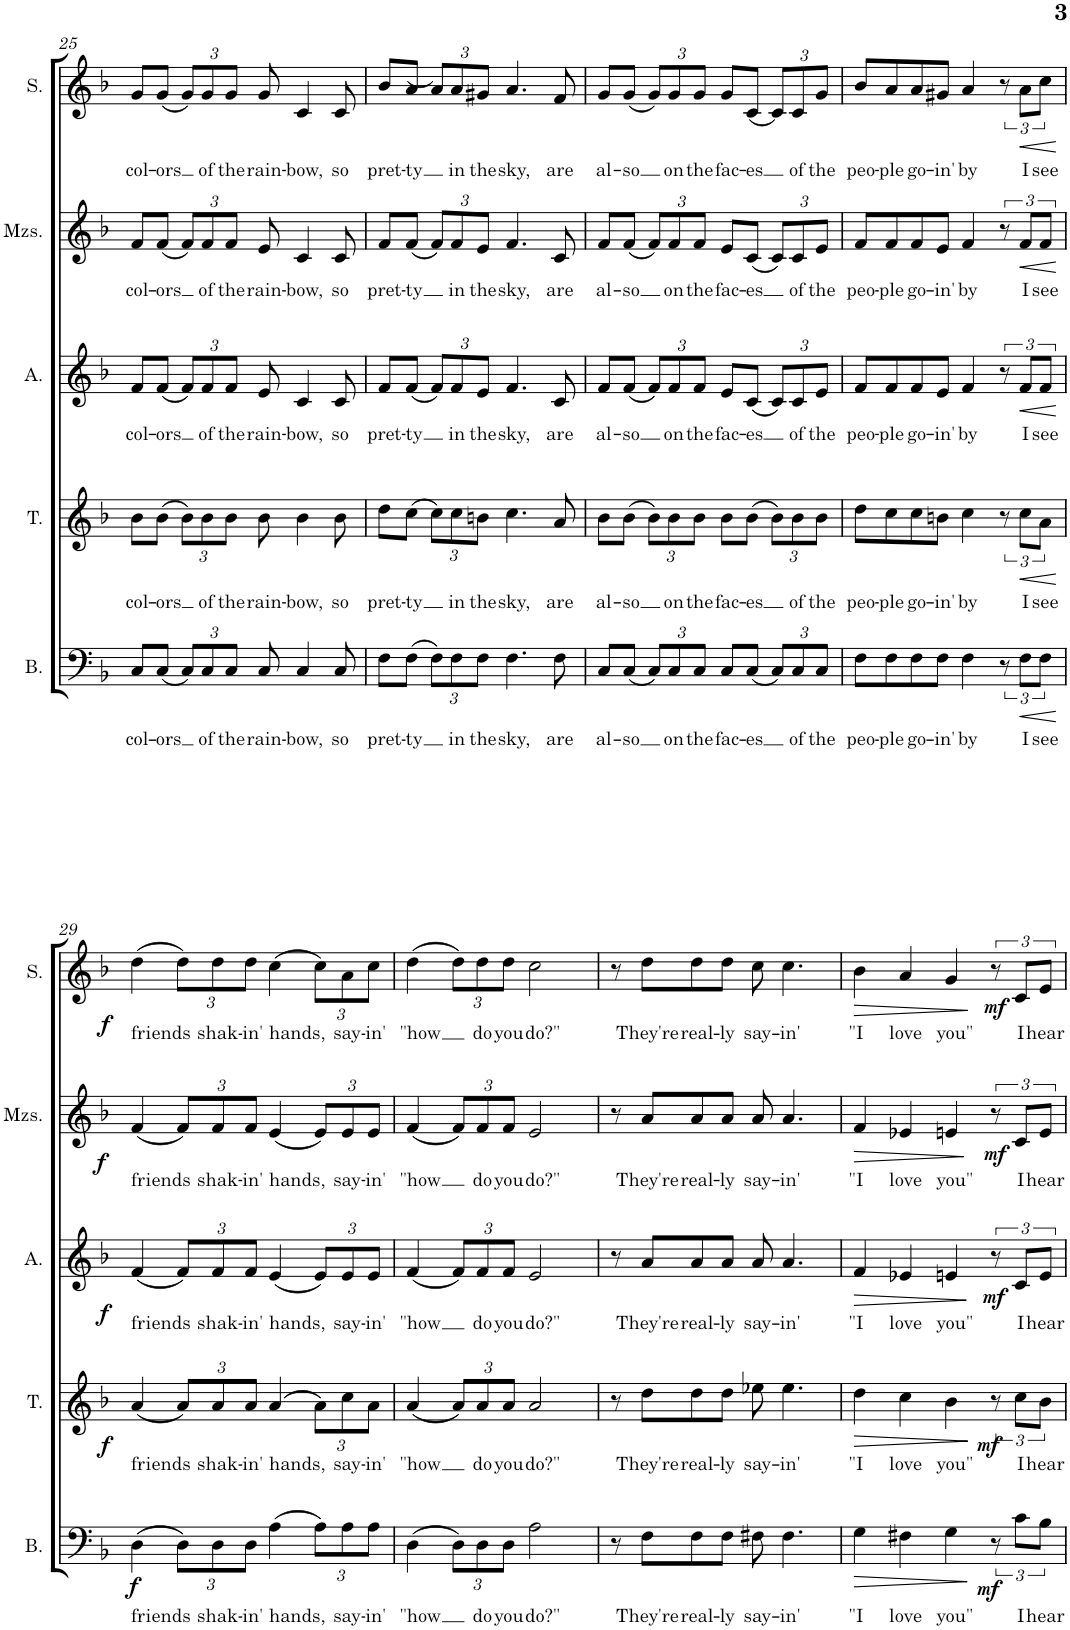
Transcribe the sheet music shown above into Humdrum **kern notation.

**kern	**text	**dynam	**kern	**text	**dynam	**kern	**text	**dynam	**kern	**text	**dynam	**kern	**text	**dynam
*part5	*part5	*part5	*part4	*part4	*part4	*part3	*part3	*part3	*part2	*part2	*part2	*part1	*part1	*part1
*staff5	*staff5	*staff5	*staff4	*staff4	*staff4	*staff3	*staff3	*staff3	*staff2	*staff2	*staff2	*staff1	*staff1	*staff1
*I"Bass	*	*	*I"Ténor	*	*	*I"Alto	*	*	*I"Mezzo-soprano	*	*	*I"Soprano	*	*
*I'B.	*	*	*I'T.	*	*	*I'A.	*	*	*I'Mzs.	*	*	*I'S.	*	*
!!LO:PB:g=z
*clefF4	*	*	*clefG2	*	*	*clefG2	*	*	*clefG2	*	*	*clefG2	*	*
*k[b-]	*	*	*k[b-]	*	*	*k[b-]	*	*	*k[b-]	*	*	*k[b-]	*	*
*M4/4	*	*	*M4/4	*	*	*M4/4	*	*	*M4/4	*	*	*M4/4	*	*
=25	=25	=25	=25	=25	=25	=25	=25	=25	=25	=25	=25	=25	=25	=25
!	!LO:LY:b	!	!	!LO:LY:b	!	!	!LO:LY:b	!	!	!LO:LY:b	!	!	!LO:LY:b	!
8C/L	col-	.	8b-\L	col-	.	8f/L	col-	.	8f/L	col-	.	8g/L	col-	.
!	!LO:LY:b	!	!	!LO:LY:b	!	!	!LO:LY:b	!	!	!LO:LY:b	!	!	!LO:LY:b	!
(8C/J	-ors	.	(8b-\J	-ors	.	(8f/J	-ors	.	(8f/J	-ors	.	(8g/J	-ors	.
*Xbrackettup	*	*	*Xbrackettup	*	*	*Xbrackettup	*	*	*Xbrackettup	*	*	*Xbrackettup	*	*
12C/L)	.	.	12b-\L)	.	.	12f/L)	.	.	12f/L)	.	.	12g/L)	.	.
!	!LO:LY:b	!	!	!LO:LY:b	!	!	!LO:LY:b	!	!	!LO:LY:b	!	!	!LO:LY:b	!
12C/	of	.	12b-\	of	.	12f/	of	.	12f/	of	.	12g/	of	.
!	!LO:LY:b	!	!	!LO:LY:b	!	!	!LO:LY:b	!	!	!LO:LY:b	!	!	!LO:LY:b	!
12C/J	the	.	12b-\J	the	.	12f/J	the	.	12f/J	the	.	12g/J	the	.
!	!LO:LY:b	!	!	!LO:LY:b	!	!	!LO:LY:b	!	!	!LO:LY:b	!	!	!LO:LY:b	!
8C/	rain-	.	8b-\	rain-	.	8e/	rain-	.	8e/	rain-	.	8g/	rain-	.
!	!LO:LY:b	!	!	!LO:LY:b	!	!	!LO:LY:b	!	!	!LO:LY:b	!	!	!LO:LY:b	!
4C/	-bow,	.	4b-\	-bow,	.	4c/	-bow,	.	4c/	-bow,	.	4c/	-bow,	.
!	!LO:LY:b	!	!	!LO:LY:b	!	!	!LO:LY:b	!	!	!LO:LY:b	!	!	!LO:LY:b	!
8C/	so	.	8b-\	so	.	8c/	so	.	8c/	so	.	8c/	so	.
=26	=26	=26	=26	=26	=26	=26	=26	=26	=26	=26	=26	=26	=26	=26
!	!LO:LY:b	!	!	!LO:LY:b	!	!	!LO:LY:b	!	!	!LO:LY:b	!	!	!LO:LY:b	!
8F\L	pret-	.	8dd\L	pret-	.	8f/L	pret-	.	8f/L	pret-	.	8b-/L	pret-	.
!	!LO:LY:b	!	!	!LO:LY:b	!	!	!LO:LY:b	!	!	!LO:LY:b	!	!	!LO:LY:b	!
(8F\J	-ty	.	(8cc\J	-ty	.	(8f/J	-ty	.	(8f/J	-ty	.	(8a/J	-ty	.
12F\L)	.	.	12cc\L)	.	.	12f/L)	.	.	12f/L)	.	.	12a/L)	.	.
!	!LO:LY:b	!	!	!LO:LY:b	!	!	!LO:LY:b	!	!	!LO:LY:b	!	!	!LO:LY:b	!
12F\	in	.	12cc\	in	.	12f/	in	.	12f/	in	.	12a/	in	.
!	!LO:LY:b	!	!	!LO:LY:b	!	!	!LO:LY:b	!	!	!LO:LY:b	!	!	!LO:LY:b	!
12F\J	the	.	12bn\J	the	.	12e/J	the	.	12e/J	the	.	12g#X/J	the	.
!	!LO:LY:b	!	!	!LO:LY:b	!	!	!LO:LY:b	!	!	!LO:LY:b	!	!	!LO:LY:b	!
4.F\	sky,	.	4.cc\	sky,	.	4.f/	sky,	.	4.f/	sky,	.	4.a/	sky,	.
!	!LO:LY:b	!	!	!LO:LY:b	!	!	!LO:LY:b	!	!	!LO:LY:b	!	!	!LO:LY:b	!
8F\	are	.	8a/	are	.	8c/	are	.	8c/	are	.	8f/	are	.
=27	=27	=27	=27	=27	=27	=27	=27	=27	=27	=27	=27	=27	=27	=27
!	!LO:LY:b	!	!	!LO:LY:b	!	!	!LO:LY:b	!	!	!LO:LY:b	!	!	!LO:LY:b	!
8C/L	al-	.	8b-\L	al-	.	8f/L	al-	.	8f/L	al-	.	8g/L	al-	.
!	!LO:LY:b	!	!	!LO:LY:b	!	!	!LO:LY:b	!	!	!LO:LY:b	!	!	!LO:LY:b	!
(8C/J	-so	.	(8b-\J	-so	.	(8f/J	-so	.	(8f/J	-so	.	(8g/J	-so	.
12C/L)	.	.	12b-\L)	.	.	12f/L)	.	.	12f/L)	.	.	12g/L)	.	.
!	!LO:LY:b	!	!	!LO:LY:b	!	!	!LO:LY:b	!	!	!LO:LY:b	!	!	!LO:LY:b	!
12C/	on	.	12b-\	on	.	12f/	on	.	12f/	on	.	12g/	on	.
!	!LO:LY:b	!	!	!LO:LY:b	!	!	!LO:LY:b	!	!	!LO:LY:b	!	!	!LO:LY:b	!
12C/J	the	.	12b-\J	the	.	12f/J	the	.	12f/J	the	.	12g/J	the	.
!	!LO:LY:b	!	!	!LO:LY:b	!	!	!LO:LY:b	!	!	!LO:LY:b	!	!	!LO:LY:b	!
8C/L	fac-	.	8b-\L	fac-	.	8e/L	fac-	.	8e/L	fac-	.	8g/L	fac-	.
!	!LO:LY:b	!	!	!LO:LY:b	!	!	!LO:LY:b	!	!	!LO:LY:b	!	!	!LO:LY:b	!
(8C/J	-es	.	(8b-\J	-es	.	(8c/J	-es	.	(8c/J	-es	.	(8c/J	-es	.
12C/L)	.	.	12b-\L)	.	.	12c/L)	.	.	12c/L)	.	.	12c/L)	.	.
!	!LO:LY:b	!	!	!LO:LY:b	!	!	!LO:LY:b	!	!	!LO:LY:b	!	!	!LO:LY:b	!
12C/	of	.	12b-\	of	.	12c/	of	.	12c/	of	.	12c/	of	.
!	!LO:LY:b	!	!	!LO:LY:b	!	!	!LO:LY:b	!	!	!LO:LY:b	!	!	!LO:LY:b	!
12C/J	the	.	12b-\J	the	.	12e/J	the	.	12e/J	the	.	12g/J	the	.
=28	=28	=28	=28	=28	=28	=28	=28	=28	=28	=28	=28	=28	=28	=28
!	!LO:LY:b	!	!	!LO:LY:b	!	!	!LO:LY:b	!	!	!LO:LY:b	!	!	!LO:LY:b	!
8F\L	peo-	.	8dd\L	peo-	.	8f/L	peo-	.	8f/L	peo-	.	8b-/L	peo-	.
!	!LO:LY:b	!	!	!LO:LY:b	!	!	!LO:LY:b	!	!	!LO:LY:b	!	!	!LO:LY:b	!
8F\	-ple	.	8cc\	-ple	.	8f/	-ple	.	8f/	-ple	.	8a/	-ple	.
!	!LO:LY:b	!	!	!LO:LY:b	!	!	!LO:LY:b	!	!	!LO:LY:b	!	!	!LO:LY:b	!
8F\	go-	.	8cc\	go-	.	8f/	go-	.	8f/	go-	.	8a/	go-	.
!	!LO:LY:b	!	!	!LO:LY:b	!	!	!LO:LY:b	!	!	!LO:LY:b	!	!	!LO:LY:b	!
8F\J	-in'	.	8bn\J	-in'	.	8e/J	-in'	.	8e/J	-in'	.	8g#X/J	-in'	.
!	!LO:LY:b	!	!	!LO:LY:b	!	!	!LO:LY:b	!	!	!LO:LY:b	!	!	!LO:LY:b	!
4F\	by	.	4cc\	by	.	4f/	by	.	4f/	by	.	4a/	by	.
*brackettup	*	*	*brackettup	*	*	*brackettup	*	*	*brackettup	*	*	*brackettup	*	*
12r	.	.	12r	.	.	12r	.	.	12r	.	.	12r	.	.
!	!LO:LY:b	!LO:HP:b	!	!LO:LY:b	!LO:HP:b	!	!LO:LY:b	!LO:HP:b	!	!LO:LY:b	!LO:HP:b	!	!LO:LY:b	!LO:HP:b
12F\L	I	<	12cc\L	I	<	12f/L	I	<	12f/L	I	<	12a\L	I	<
!	!LO:LY:b	!	!	!LO:LY:b	!	!	!LO:LY:b	!	!	!LO:LY:b	!	!	!LO:LY:b	!
12F\J	see	.	12a\J	see	.	12f/J	see	.	12f/J	see	.	12cc\J	see	.
.	.	[	.	.	[	.	.	[	.	.	[	.	.	[
!!LO:LB:g=z
=29	=29	=29	=29	=29	=29	=29	=29	=29	=29	=29	=29	=29	=29	=29
!	!LO:LY:b	!LO:DY:b	!	!LO:LY:b	!LO:DY:b	!	!LO:LY:b	!LO:DY:b	!	!LO:LY:b	!LO:DY:b	!	!LO:LY:b	!LO:DY:b
(4D\	friends	f	(4a/	friends	f	(4f/	friends	f	(4f/	friends	f	(4dd\	friends	f
*Xbrackettup	*	*	*Xbrackettup	*	*	*Xbrackettup	*	*	*Xbrackettup	*	*	*Xbrackettup	*	*
12D\L)	.	.	12a/L)	.	.	12f/L)	.	.	12f/L)	.	.	12dd\L)	.	.
!	!LO:LY:b	!	!	!LO:LY:b	!	!	!LO:LY:b	!	!	!LO:LY:b	!	!	!LO:LY:b	!
12D\	shak-	.	12a/	shak-	.	12f/	shak-	.	12f/	shak-	.	12dd\	shak-	.
!	!LO:LY:b	!	!	!LO:LY:b	!	!	!LO:LY:b	!	!	!LO:LY:b	!	!	!LO:LY:b	!
12D\J	-in'	.	12a/J	-in'	.	12f/J	-in'	.	12f/J	-in'	.	12dd\J	-in'	.
!	!LO:LY:b	!	!	!LO:LY:b	!	!	!LO:LY:b	!	!	!LO:LY:b	!	!	!LO:LY:b	!
(4A\	hands,	.	(4a/	hands,	.	(4e/	hands,	.	(4e/	hands,	.	(4cc\	hands,	.
12A\L)	.	.	12a\L)	.	.	12e/L)	.	.	12e/L)	.	.	12cc\L)	.	.
!	!LO:LY:b	!	!	!LO:LY:b	!	!	!LO:LY:b	!	!	!LO:LY:b	!	!	!LO:LY:b	!
12A\	say-	.	12cc\	say-	.	12e/	say-	.	12e/	say-	.	12a\	say-	.
!	!LO:LY:b	!	!	!LO:LY:b	!	!	!LO:LY:b	!	!	!LO:LY:b	!	!	!LO:LY:b	!
12A\J	-in'	.	12a\J	-in'	.	12e/J	-in'	.	12e/J	-in'	.	12cc\J	-in'	.
=30	=30	=30	=30	=30	=30	=30	=30	=30	=30	=30	=30	=30	=30	=30
!	!LO:LY:b	!	!	!LO:LY:b	!	!	!LO:LY:b	!	!	!LO:LY:b	!	!	!LO:LY:b	!
(4D\	"how	.	(4a/	"how	.	(4f/	"how	.	(4f/	"how	.	(4dd\	"how	.
12D\L)	.	.	12a/L)	.	.	12f/L)	.	.	12f/L)	.	.	12dd\L)	.	.
!	!LO:LY:b	!	!	!LO:LY:b	!	!	!LO:LY:b	!	!	!LO:LY:b	!	!	!LO:LY:b	!
12D\	do	.	12a/	do	.	12f/	do	.	12f/	do	.	12dd\	do	.
!	!LO:LY:b	!	!	!LO:LY:b	!	!	!LO:LY:b	!	!	!LO:LY:b	!	!	!LO:LY:b	!
12D\J	you	.	12a/J	you	.	12f/J	you	.	12f/J	you	.	12dd\J	you	.
!	!LO:LY:b	!	!	!LO:LY:b	!	!	!LO:LY:b	!	!	!LO:LY:b	!	!	!LO:LY:b	!
2A\	do?"	.	2a/	do?"	.	2e/	do?"	.	2e/	do?"	.	2cc\	do?"	.
=31	=31	=31	=31	=31	=31	=31	=31	=31	=31	=31	=31	=31	=31	=31
8r	.	.	8r	.	.	8r	.	.	8r	.	.	8r	.	.
!	!LO:LY:b	!	!	!LO:LY:b	!	!	!LO:LY:b	!	!	!LO:LY:b	!	!	!LO:LY:b	!
8F\L	They're	.	8dd\L	They're	.	8a/L	They're	.	8a/L	They're	.	8dd\L	They're	.
!	!LO:LY:b	!	!	!LO:LY:b	!	!	!LO:LY:b	!	!	!LO:LY:b	!	!	!LO:LY:b	!
8F\	real-	.	8dd\	real-	.	8a/	real-	.	8a/	real-	.	8dd\	real-	.
!	!LO:LY:b	!	!	!LO:LY:b	!	!	!LO:LY:b	!	!	!LO:LY:b	!	!	!LO:LY:b	!
8F\J	-ly	.	8dd\J	-ly	.	8a/J	-ly	.	8a/J	-ly	.	8dd\J	-ly	.
!	!LO:LY:b	!	!	!LO:LY:b	!	!	!LO:LY:b	!	!	!LO:LY:b	!	!	!LO:LY:b	!
8F#X\	say-	.	8ee-X\	say-	.	8a/	say-	.	8a/	say-	.	8cc\	say-	.
!	!LO:LY:b	!	!	!LO:LY:b	!	!	!LO:LY:b	!	!	!LO:LY:b	!	!	!LO:LY:b	!
4.F#\	-in'	.	4.ee-\	-in'	.	4.a/	-in'	.	4.a/	-in'	.	4.cc\	-in'	.
=32	=32	=32	=32	=32	=32	=32	=32	=32	=32	=32	=32	=32	=32	=32
!	!LO:LY:b	!LO:HP:b	!	!LO:LY:b	!LO:HP:b	!	!LO:LY:b	!LO:HP:b	!	!LO:LY:b	!LO:HP:b	!	!LO:LY:b	!LO:HP:b
4G\	"I	>	4dd\	"I	>	4f/	"I	>	4f/	"I	>	4b-\	"I	>
!	!LO:LY:b	!	!	!LO:LY:b	!	!	!LO:LY:b	!	!	!LO:LY:b	!	!	!LO:LY:b	!
4F#X\	love	.	4cc\	love	.	4e-X/	love	.	4e-X/	love	.	4a/	love	.
!	!LO:LY:b	!	!	!LO:LY:b	!	!	!LO:LY:b	!	!	!LO:LY:b	!	!	!LO:LY:b	!
4G\	you"	.	4b-\	you"	.	4en/	you"	.	4en/	you"	.	4g/	you"	.
*brackettup	*	*	*brackettup	*	*	*brackettup	*	*	*brackettup	*	*	*brackettup	*	*
12r	.	]	12r	.	]	12r	.	]	12r	.	]	12r	.	]
!	!LO:LY:b	!LO:DY:b	!	!LO:LY:b	!LO:DY:b	!	!LO:LY:b	!LO:DY:b	!	!LO:LY:b	!LO:DY:b	!	!LO:LY:b	!LO:DY:b
12c\L	I	mf	12cc\L	I	mf	12c/L	I	mf	12c/L	I	mf	12c/L	I	mf
!	!LO:LY:b	!	!	!LO:LY:b	!	!	!LO:LY:b	!	!	!LO:LY:b	!	!	!LO:LY:b	!
12B-\J	hear	.	12b-\J	hear	.	12e/J	hear	.	12e/J	hear	.	12e/J	hear	.
=	=	=	=	=	=	=	=	=	=	=	=	=	=	=
*-	*-	*-	*-	*-	*-	*-	*-	*-	*-	*-	*-	*-	*-	*-
